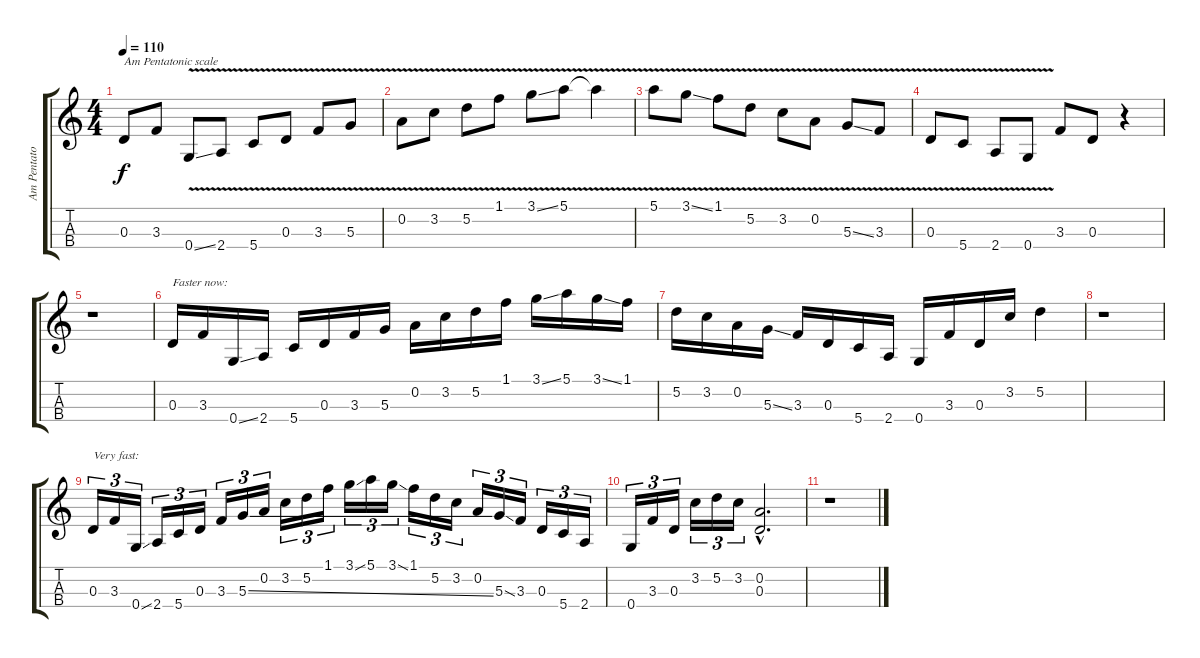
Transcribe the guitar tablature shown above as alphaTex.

\track ("Am Pentatonic scale" "Am Pentato") {instrument distortionguitar}
\staff {score tabs}
\tuning (E4 A3 D3 G2) {hide}
\ts (4 4)
\tempo 110
\clef g2
\ks c
0.3.8{txt "Am Pentatonic scale" dy f instrument distortionguitar} 3.3.8 0.4{v ss}.8 2.4{v}.8 5.4{v}.8 0.3{v}.8 3.3{v}.8 5.3{v}.8 |
0.2{v}.8 3.2{v}.8 5.2{v}.8 1.1{v}.8 3.1{v ss}.8 5.1{v}.8 5.1{t}.4 |
5.1{v}.8 3.1{v ss}.8 1.1{v}.8 5.2{v}.8 3.2{v}.8 0.2{v}.8 5.3{v ss}.8 3.3{v}.8 |
0.3{v}.8 5.4{v}.8 2.4{v}.8 0.4{v}.8 3.3.8 0.3.8 r.4 |
r.1 |
0.3.16{txt "Faster now:"} 3.3.16 0.4{ss}.16 2.4.16 5.4.16 0.3.16 3.3.16 5.3.16 0.2.16 3.2.16 5.2.16 1.1.16 3.1{ss}.16 5.1.16 3.1{ss}.16 1.1.16 |
5.2.16 3.2.16 0.2.16 5.3{ss}.16 3.3.16 0.3.16 5.4.16 2.4.16 0.4.16 3.3.16 0.3.16 3.2.16 5.2.4 |
r.1 |
0.3.16{tu (3 2) txt "Very fast:"} 3.3.16{tu (3 2)} 0.4{ss}.16{tu (3 2)} 2.4.16{tu (3 2)} 5.4.16{tu (3 2)} 0.3.16{tu (3 2)} 3.3.16{tu (3 2)} 5.3{ss}.16{tu (3 2)} 0.2.16{tu (3 2)} 3.2.16{tu (3 2)} 5.2.16{tu (3 2)} 1.1.16{tu (3 2)} 3.1{ss}.16{tu (3 2)} 5.1.16{tu (3 2)} 3.1{ss}.16{tu (3 2)} 1.1.16{tu (3 2)} 5.2.16{tu (3 2)} 3.2.16{tu (3 2)} 0.2.16{tu (3 2)} 5.3{ss}.16{tu (3 2)} 3.3.16{tu (3 2)} 0.3.16{tu (3 2)} 5.4.16{tu (3 2)} 2.4.16{tu (3 2)} |
0.4.16{tu (3 2)} 3.3.16{tu (3 2)} 0.3.16{tu (3 2)} 3.2.16{tu (3 2)} 5.2.16{tu (3 2)} 3.2.16{tu (3 2)} (0.2{hac} 0.3{hac}).2{d} |
r.1
